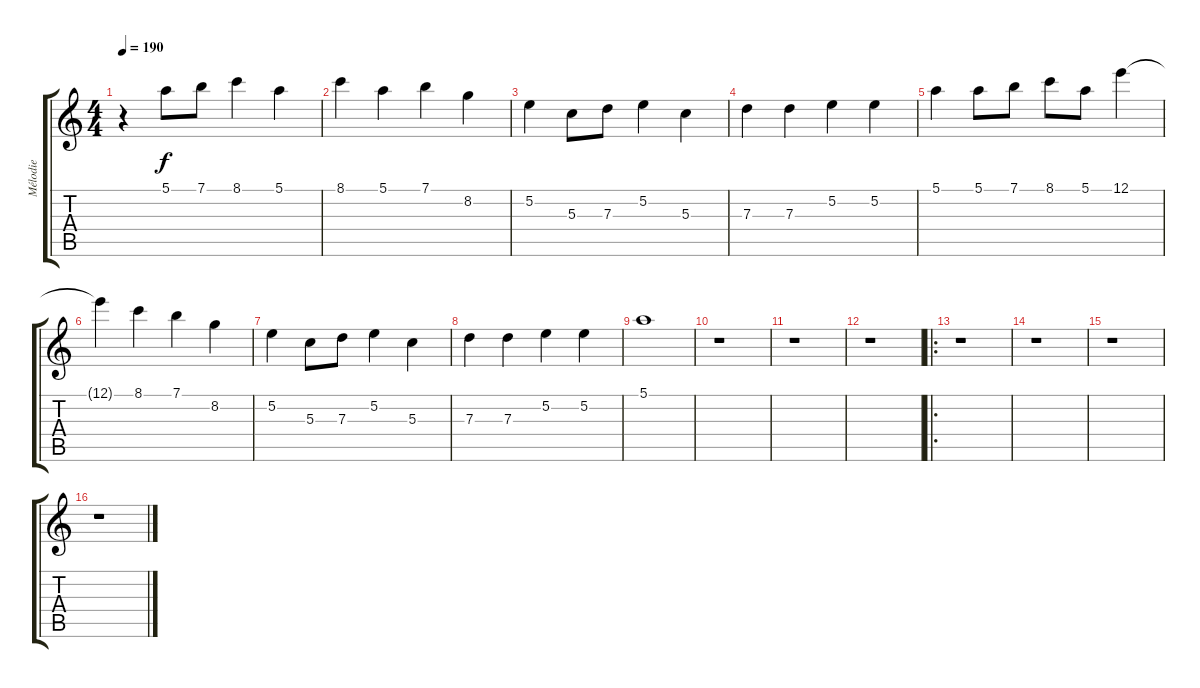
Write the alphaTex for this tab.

\track ("Mélodie" "Mélodie") {instrument acousticguitarnylon}
\staff {score tabs}
\tuning (E4 B3 G3 D3 A2 E2) {hide}
\ts (4 4)
\tempo 190
\clef g2
\ks c
r.4{dy f instrument acousticguitarnylon} 5.1.8 7.1.8 8.1.4 5.1.4 |
8.1.4 5.1.4 7.1.4 8.2.4 |
5.2.4 5.3.8 7.3.8 5.2.4 5.3.4 |
7.3.4 7.3.4 5.2.4 5.2.4 |
5.1.4 5.1.8 7.1.8 8.1.8 5.1.8 12.1.4 |
12.1{t}.4 8.1.4 7.1.4 8.2.4 |
5.2.4 5.3.8 7.3.8 5.2.4 5.3.4 |
7.3.4 7.3.4 5.2.4 5.2.4 |
5.1.1 |
r.1 |
r.1 |
r.1 |
\ro
r.1 |
r.1 |
r.1 |
r.1
